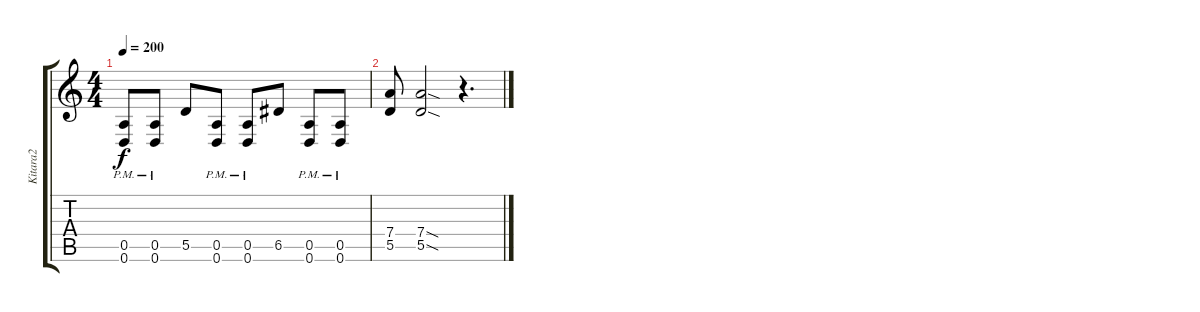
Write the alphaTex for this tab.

\track ("Kitara2" "Kitara2") {instrument distortionguitar}
\staff {score tabs}
\tuning (E4 B3 G3 D3 A2 D2) {hide}
\ts (4 4)
\tempo 200
\clef g2
\ks c
(0.5{pm} 0.6{pm}).8{dy f} (0.5{pm} 0.6{pm}).8 5.5.8 (0.5{pm} 0.6{pm}).8 (0.5{pm} 0.6{pm}).8 6.5.8 (0.5{pm} 0.6{pm}).8 (0.5{pm} 0.6{pm}).8 |
(7.4 5.5).8 (7.4{sod} 5.5{sod}).2 r.4{d}
